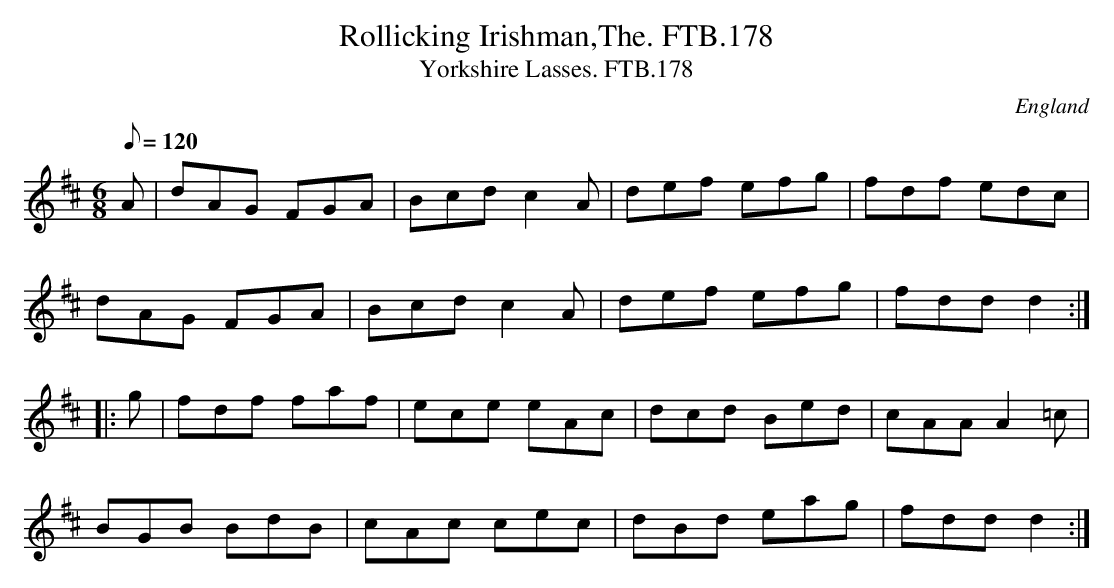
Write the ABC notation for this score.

X:1
T:Rollicking Irishman,The. FTB.178
T:Yorkshire Lasses. FTB.178
M:6/8
Q:120
O:England
K:D
A|dAG FGA|Bcd c2A|def efg|fdf edc|
dAG FGA|Bcd c2A|def efg|fdd d2:|
|:g|fdf faf|ece eAc|dcd Bed|cAA A2=c|
BGB BdB|cAc cec|dBd eag|fdd d2:|
